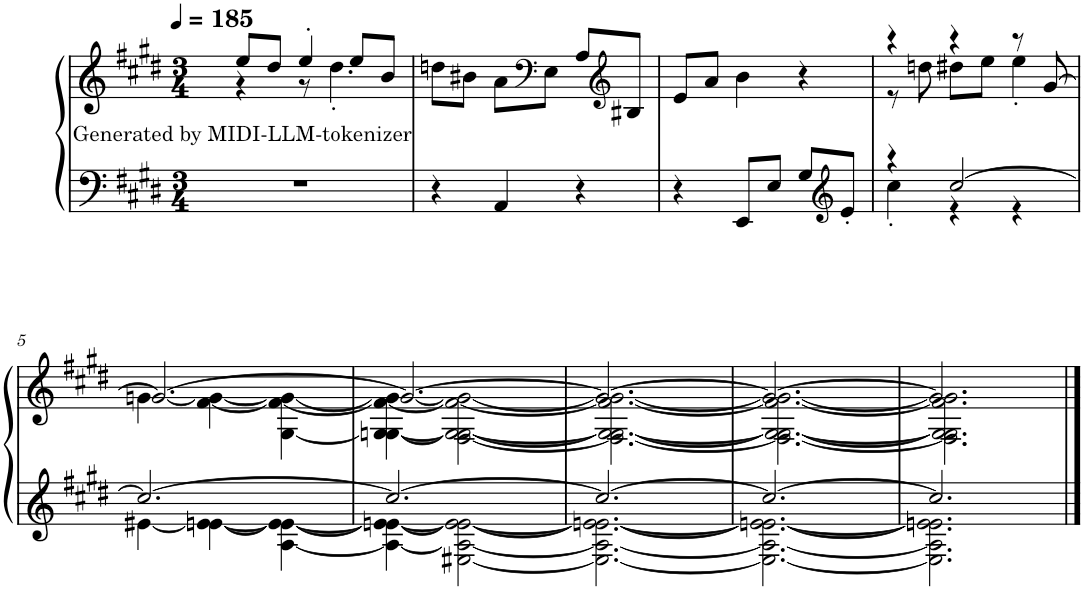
**kern	**kern	**text
*part1	*part1	*part1
*staff2	*staff1	*staff1
*I"Piano	*	*
*I'Pno.	*	*
*clefF4	*clefG2	*
*k[f#c#g#d#]	*k[f#c#g#d#]	*
*M3/4	*M3/4	*
*MM185	*MM185	*
=1	=1	=1
!	!	!LO:LY:b
*	*^	*
2.r	8ee/L	4r	Generated by MIDI-LLM-tokenizer
.	8dd#/J	.	.
.	4ee'/	8r	.
.	.	4.dd#'\	.
.	8ee/L	.	.
.	8b/J	.	.
*	*v	*v	*
=2	=2	=2
4r	8ddn\L	.
.	8b#X\J	.
4AA/	8a\L	.
*	*clefF4	*
.	8E\J	.
4r	8A/L	.
*	*clefG2	*
.	8B#X/J	.
=3	=3	=3
4r	8e/L	.
.	8a/J	.
8EE/L	4b\	.
8E/J	.	.
8G#/L	4r	.
*clefG2	*	*
8e'/J	.	.
=4	=4	=4
*^	*^	*
4r	4cc#'\	4r	8r	.
.	.	.	8ddn\	.
[2cc#/	4r	4r	8dd#X\L	.
.	.	.	8ee\J	.
.	4r	8r	4ee'\	.
.	.	[8g#/	.	.
!!LO:LB:g=z	!!
=5	=5	=5	=5	=5
2.cc#/_	[4e#X\	2.g#/_	[4gn\	.
.	[4en\ 4e#\_	.	[4f#\ 4g\_	.
.	[4A\ 4e\_ 4e#\_	.	[4G#\ 4f#\_ 4g\_	.
=6	=6	=6	=6	=6
2.cc#/_	4A\_ 4en\_ 4e#\_	2.g#/_	[4Gn\ 4G#\_ 4f#\_ 4g\_	.
.	[2E#X\ 2A\_ 2e\_ 2e#\_	.	[2F#\ 2G\_ 2G#\_ 2f#\_ 2g\_	.
=7	=7	=7	=7	=7
2.cc#/_	2.E#\_ 2.A\_ 2.en\_ 2.e#\_	2.g#/_	2.F#\_ 2.G\_ 2.G#\_ 2.f#\_ 2.g\_	.
=8	=8	=8	=8	=8
2.cc#/_	2.E#\_ 2.A\_ 2.en\_ 2.e#\_	2.g#/_	2.F#\_ 2.G\_ 2.G#\_ 2.f#\_ 2.g\_	.
=9	=9	=9	=9	=9
2.cc#/]	2.E#\] 2.A\] 2.en\] 2.e#\]	2.g#/]	2.F#\] 2.G\] 2.G#\] 2.f#\] 2.g\]	.
*v	*v	*	*	*
*	*v	*v	*
==	==	==
*-	*-	*-
